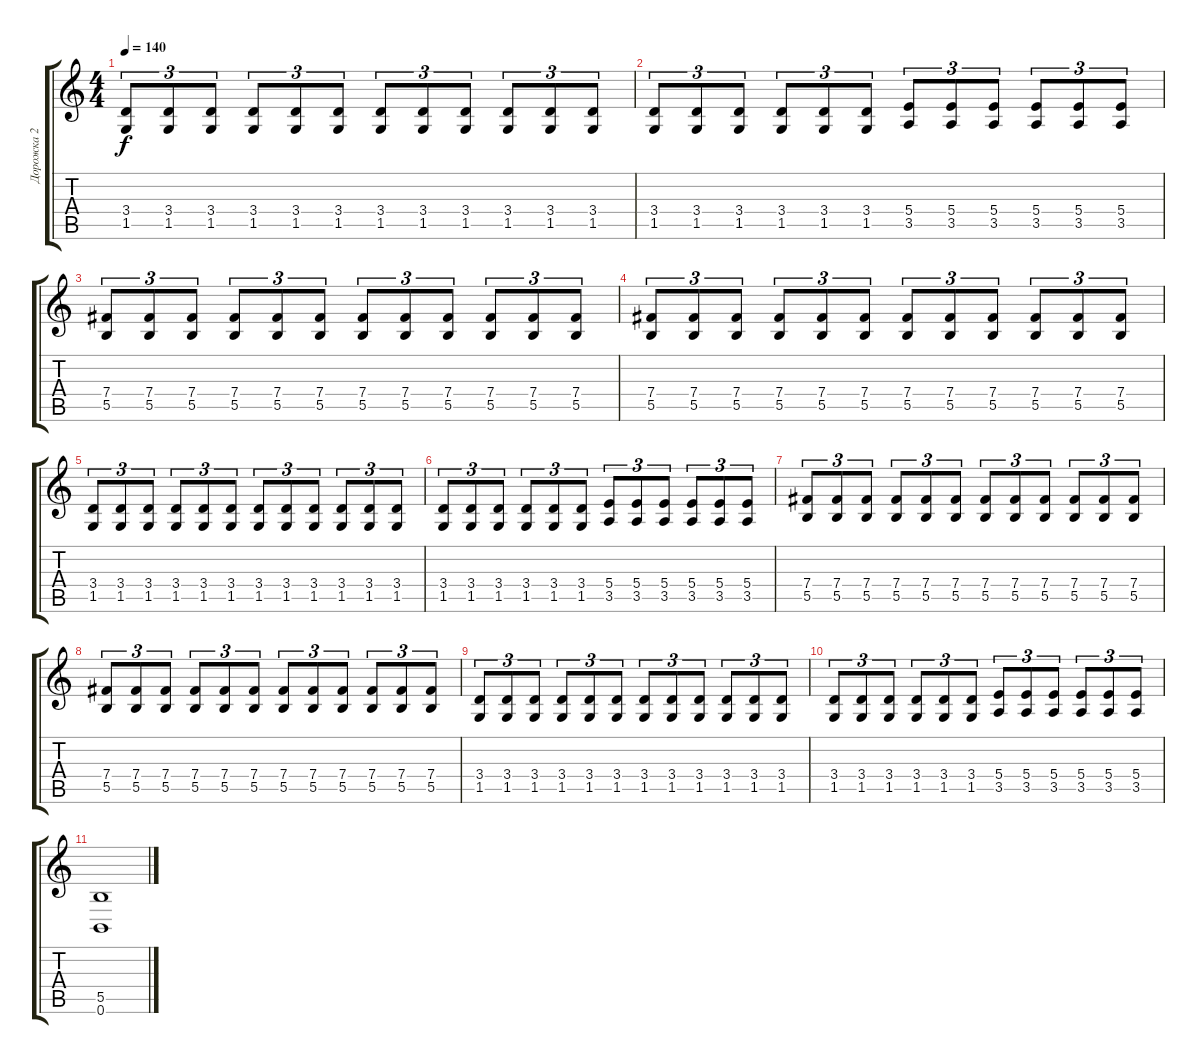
\track ("Дорожка 2" "Дорожка 2") {instrument distortionguitar}
\staff {score tabs}
\tuning (Db4 Ab3 E3 B2 Gb2 B1) {hide}
\ts (4 4)
\tempo 140
\clef g2
\ks c
(3.4 1.5).8{tu (3 2) dy f} (3.4 1.5).8{tu (3 2)} (3.4 1.5).8{tu (3 2)} (3.4 1.5).8{tu (3 2)} (3.4 1.5).8{tu (3 2)} (3.4 1.5).8{tu (3 2)} (3.4 1.5).8{tu (3 2)} (3.4 1.5).8{tu (3 2)} (3.4 1.5).8{tu (3 2)} (3.4 1.5).8{tu (3 2)} (3.4 1.5).8{tu (3 2)} (3.4 1.5).8{tu (3 2)} |
(3.4 1.5).8{tu (3 2)} (3.4 1.5).8{tu (3 2)} (3.4 1.5).8{tu (3 2)} (3.4 1.5).8{tu (3 2)} (3.4 1.5).8{tu (3 2)} (3.4 1.5).8{tu (3 2)} (5.4 3.5).8{tu (3 2)} (5.4 3.5).8{tu (3 2)} (5.4 3.5).8{tu (3 2)} (5.4 3.5).8{tu (3 2)} (5.4 3.5).8{tu (3 2)} (5.4 3.5).8{tu (3 2)} |
(7.4 5.5).8{tu (3 2)} (7.4 5.5).8{tu (3 2)} (7.4 5.5).8{tu (3 2)} (7.4 5.5).8{tu (3 2)} (7.4 5.5).8{tu (3 2)} (7.4 5.5).8{tu (3 2)} (7.4 5.5).8{tu (3 2)} (7.4 5.5).8{tu (3 2)} (7.4 5.5).8{tu (3 2)} (7.4 5.5).8{tu (3 2)} (7.4 5.5).8{tu (3 2)} (7.4 5.5).8{tu (3 2)} |
(7.4 5.5).8{tu (3 2)} (7.4 5.5).8{tu (3 2)} (7.4 5.5).8{tu (3 2)} (7.4 5.5).8{tu (3 2)} (7.4 5.5).8{tu (3 2)} (7.4 5.5).8{tu (3 2)} (7.4 5.5).8{tu (3 2)} (7.4 5.5).8{tu (3 2)} (7.4 5.5).8{tu (3 2)} (7.4 5.5).8{tu (3 2)} (7.4 5.5).8{tu (3 2)} (7.4 5.5).8{tu (3 2)} |
(3.4 1.5).8{tu (3 2)} (3.4 1.5).8{tu (3 2)} (3.4 1.5).8{tu (3 2)} (3.4 1.5).8{tu (3 2)} (3.4 1.5).8{tu (3 2)} (3.4 1.5).8{tu (3 2)} (3.4 1.5).8{tu (3 2)} (3.4 1.5).8{tu (3 2)} (3.4 1.5).8{tu (3 2)} (3.4 1.5).8{tu (3 2)} (3.4 1.5).8{tu (3 2)} (3.4 1.5).8{tu (3 2)} |
(3.4 1.5).8{tu (3 2)} (3.4 1.5).8{tu (3 2)} (3.4 1.5).8{tu (3 2)} (3.4 1.5).8{tu (3 2)} (3.4 1.5).8{tu (3 2)} (3.4 1.5).8{tu (3 2)} (5.4 3.5).8{tu (3 2)} (5.4 3.5).8{tu (3 2)} (5.4 3.5).8{tu (3 2)} (5.4 3.5).8{tu (3 2)} (5.4 3.5).8{tu (3 2)} (5.4 3.5).8{tu (3 2)} |
(7.4 5.5).8{tu (3 2)} (7.4 5.5).8{tu (3 2)} (7.4 5.5).8{tu (3 2)} (7.4 5.5).8{tu (3 2)} (7.4 5.5).8{tu (3 2)} (7.4 5.5).8{tu (3 2)} (7.4 5.5).8{tu (3 2)} (7.4 5.5).8{tu (3 2)} (7.4 5.5).8{tu (3 2)} (7.4 5.5).8{tu (3 2)} (7.4 5.5).8{tu (3 2)} (7.4 5.5).8{tu (3 2)} |
(7.4 5.5).8{tu (3 2)} (7.4 5.5).8{tu (3 2)} (7.4 5.5).8{tu (3 2)} (7.4 5.5).8{tu (3 2)} (7.4 5.5).8{tu (3 2)} (7.4 5.5).8{tu (3 2)} (7.4 5.5).8{tu (3 2)} (7.4 5.5).8{tu (3 2)} (7.4 5.5).8{tu (3 2)} (7.4 5.5).8{tu (3 2)} (7.4 5.5).8{tu (3 2)} (7.4 5.5).8{tu (3 2)} |
(3.4 1.5).8{tu (3 2)} (3.4 1.5).8{tu (3 2)} (3.4 1.5).8{tu (3 2)} (3.4 1.5).8{tu (3 2)} (3.4 1.5).8{tu (3 2)} (3.4 1.5).8{tu (3 2)} (3.4 1.5).8{tu (3 2)} (3.4 1.5).8{tu (3 2)} (3.4 1.5).8{tu (3 2)} (3.4 1.5).8{tu (3 2)} (3.4 1.5).8{tu (3 2)} (3.4 1.5).8{tu (3 2)} |
(3.4 1.5).8{tu (3 2)} (3.4 1.5).8{tu (3 2)} (3.4 1.5).8{tu (3 2)} (3.4 1.5).8{tu (3 2)} (3.4 1.5).8{tu (3 2)} (3.4 1.5).8{tu (3 2)} (5.4 3.5).8{tu (3 2)} (5.4 3.5).8{tu (3 2)} (5.4 3.5).8{tu (3 2)} (5.4 3.5).8{tu (3 2)} (5.4 3.5).8{tu (3 2)} (5.4 3.5).8{tu (3 2)} |
(5.5 0.6).1
